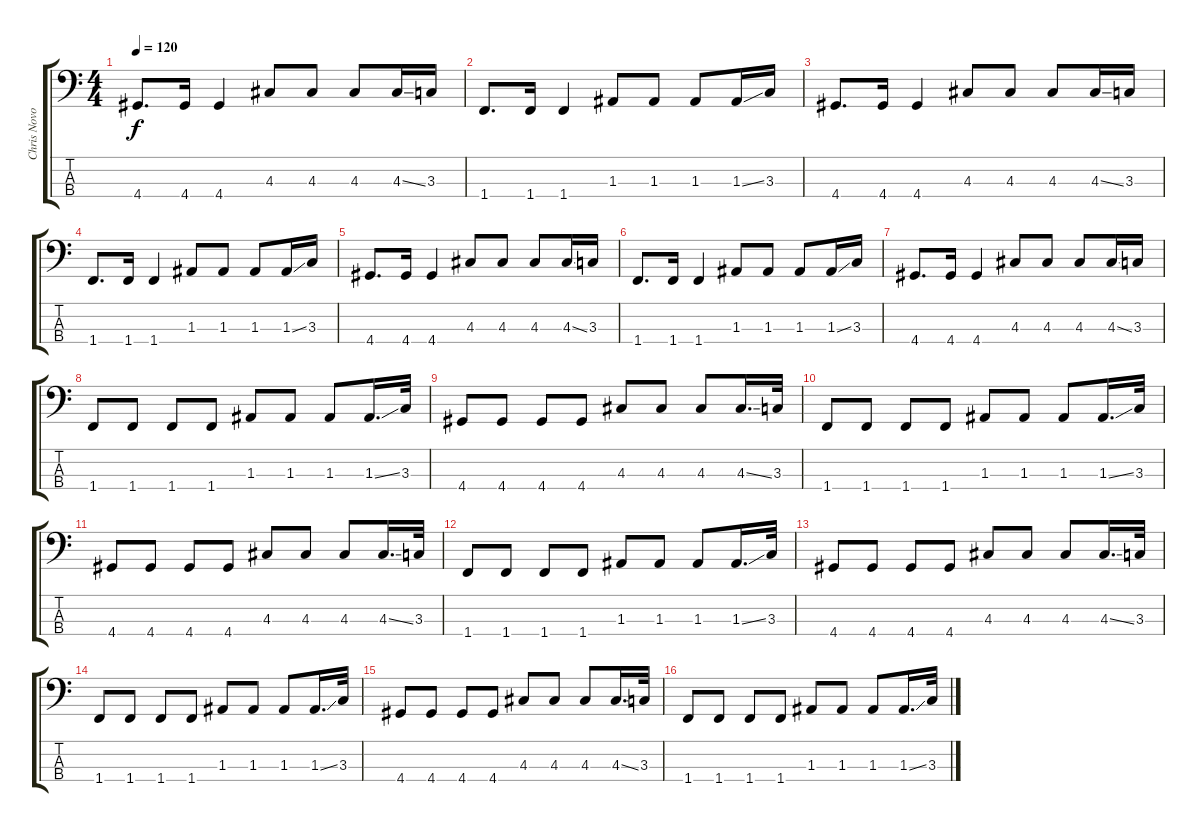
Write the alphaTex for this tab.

\track ("Chris Novoselic - Bass" "Chris Novo") {instrument electricbassfinger}
\staff {score tabs}
\tuning (G2 D2 A1 E1) {hide}
\ts (4 4)
\tempo 120
\clef f4
\ks c
4.4.8{d dy f} 4.4.16 4.4.4 4.3.8 4.3.8 4.3.8 4.3{ss}.16 3.3.16 |
1.4.8{d} 1.4.16 1.4.4 1.3.8 1.3.8 1.3.8 1.3{ss}.16 3.3.16 |
4.4.8{d} 4.4.16 4.4.4 4.3.8 4.3.8 4.3.8 4.3{ss}.16 3.3.16 |
1.4.8{d} 1.4.16 1.4.4 1.3.8 1.3.8 1.3.8 1.3{ss}.16 3.3.16 |
4.4.8{d} 4.4.16 4.4.4 4.3.8 4.3.8 4.3.8 4.3{ss}.16 3.3.16 |
1.4.8{d} 1.4.16 1.4.4 1.3.8 1.3.8 1.3.8 1.3{ss}.16 3.3.16 |
4.4.8{d} 4.4.16 4.4.4 4.3.8 4.3.8 4.3.8 4.3{ss}.16 3.3.16 |
1.4.8 1.4.8 1.4.8 1.4.8 1.3.8 1.3.8 1.3.8 1.3{ss}.16{d} 3.3.32 |
4.4.8 4.4.8 4.4.8 4.4.8 4.3.8 4.3.8 4.3.8 4.3{ss}.16{d} 3.3.32 |
1.4.8 1.4.8 1.4.8 1.4.8 1.3.8 1.3.8 1.3.8 1.3{ss}.16{d} 3.3.32 |
4.4.8 4.4.8 4.4.8 4.4.8 4.3.8 4.3.8 4.3.8 4.3{ss}.16{d} 3.3.32 |
1.4.8 1.4.8 1.4.8 1.4.8 1.3.8 1.3.8 1.3.8 1.3{ss}.16{d} 3.3.32 |
4.4.8 4.4.8 4.4.8 4.4.8 4.3.8 4.3.8 4.3.8 4.3{ss}.16{d} 3.3.32 |
1.4.8 1.4.8 1.4.8 1.4.8 1.3.8 1.3.8 1.3.8 1.3{ss}.16{d} 3.3.32 |
4.4.8 4.4.8 4.4.8 4.4.8 4.3.8 4.3.8 4.3.8 4.3{ss}.16{d} 3.3.32 |
1.4.8 1.4.8 1.4.8 1.4.8 1.3.8 1.3.8 1.3.8 1.3{ss}.16{d} 3.3.32
